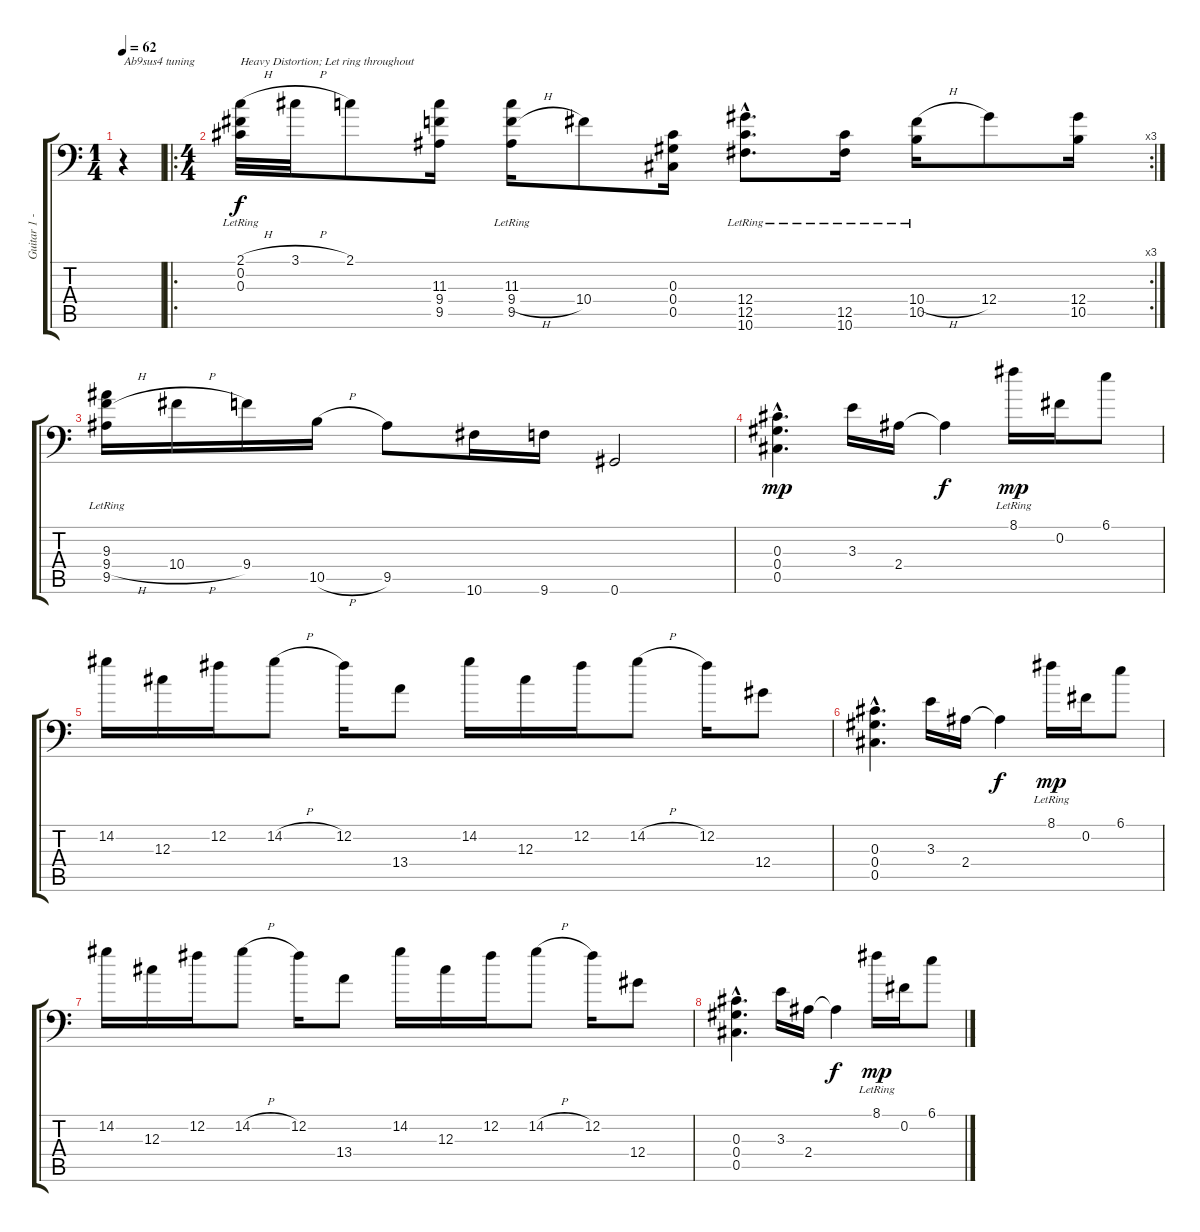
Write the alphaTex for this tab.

\track ("Guitar 1 - Mike Mushock" "Guitar 1 -") {instrument overdrivenguitar}
\staff {score tabs}
\tuning (Bb3 Gb3 Db3 Ab2 Db2 Ab1) {hide}
\ts (1 4)
\tempo 62
\clef f4
\ks c
r.4{txt "Ab9sus4 tuning" dy f instrument overdrivenguitar} |
\ro
\rc 3
\ts (4 4)
(2.1{h} 0.2{lr} 0.3{lr}).32{txt "Heavy Distortion; Let ring throughout"} 3.1{h}.32 2.1.8 (11.3 9.4 9.5).16 (11.3{lr} 9.4{h} 9.5{lr}).16 10.4.8 (0.3 0.4 0.5).16 (12.4{hac lr} 12.5{hac} 10.6{hac}).8{d} (12.5 10.6{lr}).16 (10.4{h} 10.5{lr}).16 12.4.8 (12.4 10.5).16 |
(9.3{lr} 9.4{h} 9.5{lr}).16 10.4{h}.16 9.4.16 10.5{h}.16 9.5.8 10.6.16 9.6.16 0.6.2 |
(0.3{hac} 0.4{hac} 0.5{hac}).4{d dy mp} 3.3.16 2.4.16 2.4{t}.4{dy f} 8.1{lr}.16{dy mp} 0.2.16 6.1.8 |
14.2.16 12.3.16 12.2.16 14.2{h}.8 12.2.16 13.4.8 14.2.16 12.3.16 12.2.16 14.2{h}.8 12.2.16 12.4.8 |
(0.3{hac} 0.4{hac} 0.5{hac}).4{d} 3.3.16 2.4.16 2.4{t}.4{dy f} 8.1{lr}.16{dy mp} 0.2.16 6.1.8 |
14.2.16 12.3.16 12.2.16 14.2{h}.8 12.2.16 13.4.8 14.2.16 12.3.16 12.2.16 14.2{h}.8 12.2.16 12.4.8 |
(0.3{hac} 0.4{hac} 0.5{hac}).4{d} 3.3.16 2.4.16 2.4{t}.4{dy f} 8.1{lr}.16{dy mp} 0.2.16 6.1.8
